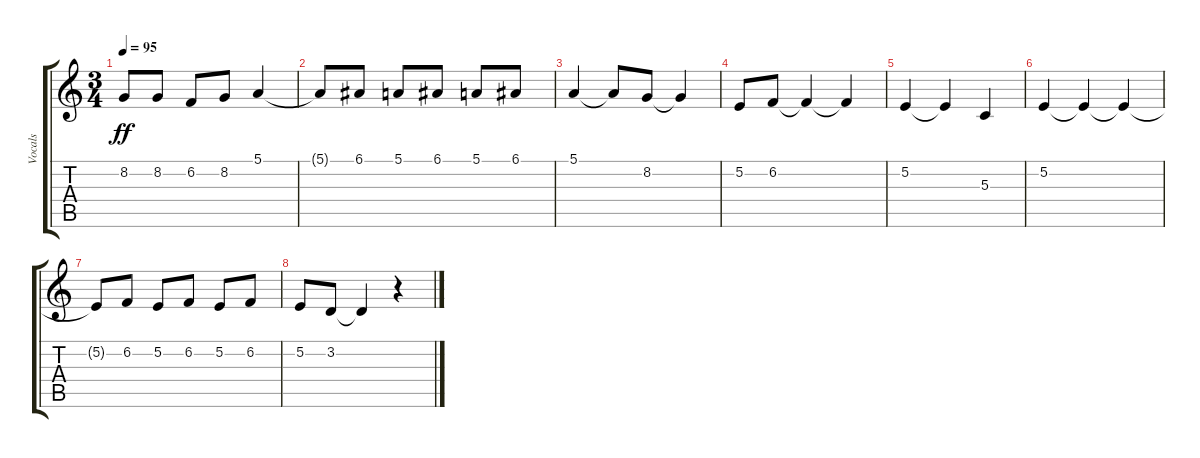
\track ("Vocals" "Vocals") {instrument choiraahs}
\staff {score tabs}
\tuning (E4 B3 G3 D3 A2 D2) {hide}
\ts (3 4)
\tempo 95
\clef g2
\ks c
8.2.8{dy ff} 8.2.8 6.2.8 8.2.8 5.1.4 |
5.1{t}.8 6.1.8 5.1.8 6.1.8 5.1.8 6.1.8 |
5.1.4 5.1{t}.8 8.2.8 8.2{t}.4 |
5.2.8 6.2.8 6.2{t}.4 6.2{t}.4 |
5.2.4 5.2{t}.4 5.3.4 |
5.2.4 5.2{t}.4 5.2{t}.4 |
5.2{t}.8 6.2.8 5.2.8 6.2.8 5.2.8 6.2.8 |
5.2.8 3.2.8 3.2{t}.4 r.4
